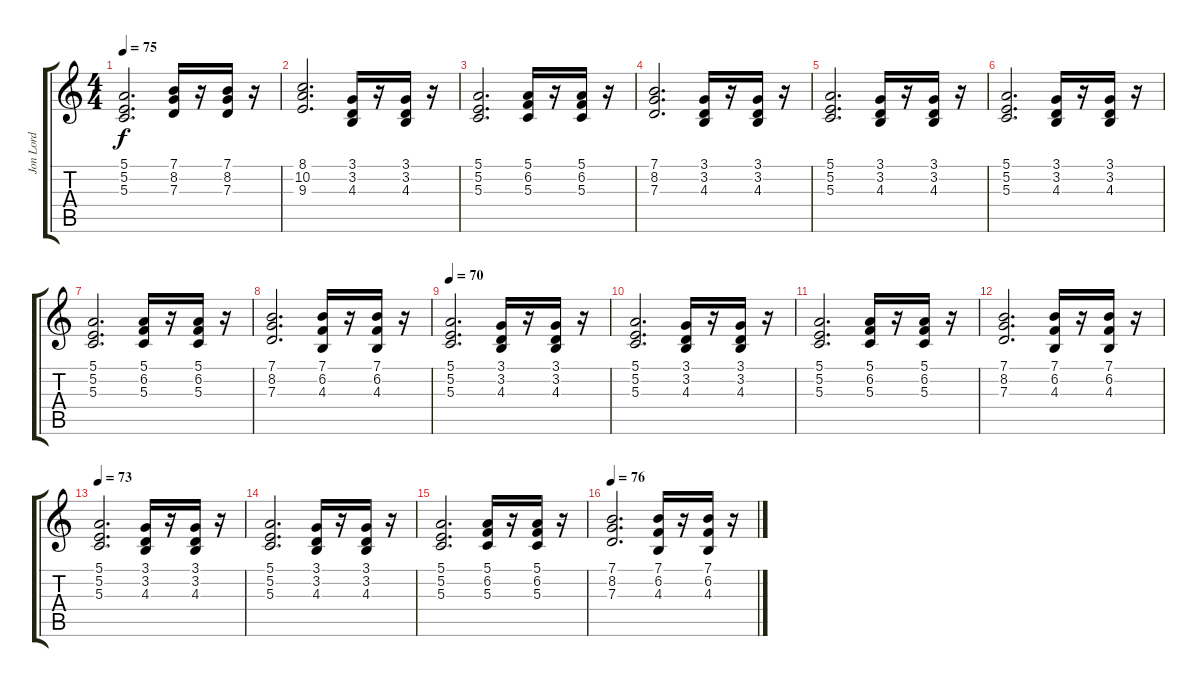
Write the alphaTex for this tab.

\track ("Jon Lord" "Jon Lord") {instrument marimba}
\staff {score tabs}
\tuning (E4 B3 G3 D3 A2 E2) {hide}
\ts (4 4)
\tempo 75
\clef g2
\ks c
(5.1 5.2 5.3).2{d dy f} (7.1 8.2 7.3).16 r.16 (7.1 8.2 7.3).16 r.16 |
(8.1 10.2 9.3).2{d} (3.1 3.2 4.3).16 r.16 (3.1 3.2 4.3).16 r.16 |
(5.1 5.2 5.3).2{d} (5.1 6.2 5.3).16 r.16 (5.1 6.2 5.3).16 r.16 |
(7.1 8.2 7.3).2{d} (3.1 3.2 4.3).16 r.16 (3.1 3.2 4.3).16 r.16 |
(5.1 5.2 5.3).2{d} (3.1 3.2 4.3).16 r.16 (3.1 3.2 4.3).16 r.16 |
(5.1 5.2 5.3).2{d} (3.1 3.2 4.3).16 r.16 (3.1 3.2 4.3).16 r.16 |
(5.1 5.2 5.3).2{d} (5.1 6.2 5.3).16 r.16 (5.1 6.2 5.3).16 r.16 |
(7.1 8.2 7.3).2{d} (7.1 6.2 4.3).16 r.16 (7.1 6.2 4.3).16 r.16 |
\tempo 70
(5.1 5.2 5.3).2{d} (3.1 3.2 4.3).16 r.16 (3.1 3.2 4.3).16 r.16 |
(5.1 5.2 5.3).2{d} (3.1 3.2 4.3).16 r.16 (3.1 3.2 4.3).16 r.16 |
(5.1 5.2 5.3).2{d} (5.1 6.2 5.3).16 r.16 (5.1 6.2 5.3).16 r.16 |
(7.1 8.2 7.3).2{d} (7.1 6.2 4.3).16 r.16 (7.1 6.2 4.3).16 r.16 |
\tempo 73
(5.1 5.2 5.3).2{d} (3.1 3.2 4.3).16 r.16 (3.1 3.2 4.3).16 r.16 |
(5.1 5.2 5.3).2{d} (3.1 3.2 4.3).16 r.16 (3.1 3.2 4.3).16 r.16 |
(5.1 5.2 5.3).2{d} (5.1 6.2 5.3).16 r.16 (5.1 6.2 5.3).16 r.16 |
\tempo 76
(7.1 8.2 7.3).2{d} (7.1 6.2 4.3).16 r.16 (7.1 6.2 4.3).16 r.16
